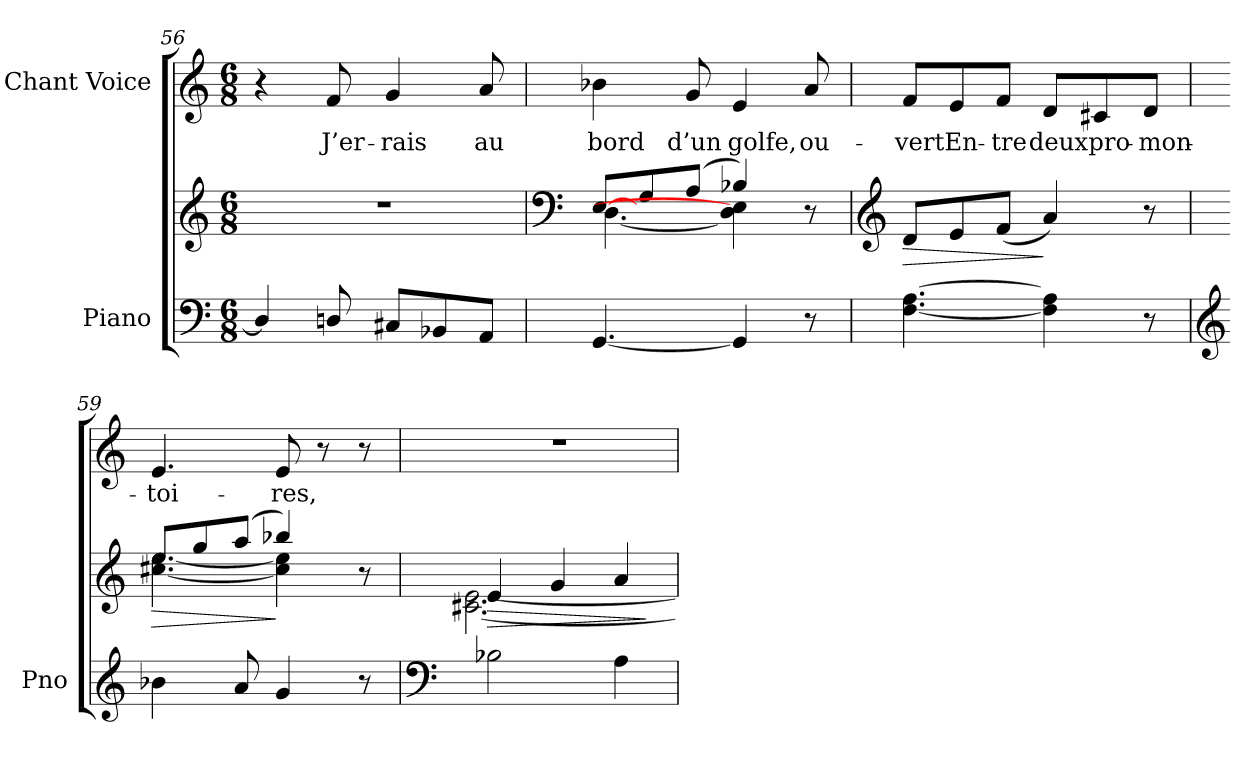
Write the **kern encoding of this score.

**kern	**kern	**dynam	**kern	**text
*part2	*part2	*part2	*part1	*part1
*staff3	*staff2	*staff2/3	*staff1	*staff1
*I"Piano	*	*	*I"Chant Voice	*
*I'Pno	*	*	*	*
!!LO:LB:g=z
*clefF4	*clefG2	*	*clefG2	*
*k[]	*k[]	*	*k[]	*
*M6/8	*M6/8	*	*M6/8	*
=56	=56	=56	=56	=56
4D#/]	2.r	.	4r	.
!	!	!	!	!LO:LY:b
8Dn/	.	.	8f/	J’er-
!	!	!	!	!LO:LY:b
8C#X/L	.	.	4g/	-rais
8BB-X/	.	.	.	.
!	!	!	!	!LO:LY:b
8AA/J	.	.	8a/	au
=57	=57	=57	=57	=57
*	*clefF4	*	*	*
*	*^	*	*	*
!	!	!	!	!	!LO:LY:b
[4.GG/	[<8E/L	[4.D\	.	4b-X\	bord
.	8G/	.	.	.	.
!	!	!	!	!	!LO:LY:b
.	(8A/J	.	.	8g/	d’un
!	!	!	!	!	!LO:LY:b
4GG/]	4B-X/)	4D\] 4E\]	.	4e/	golfe,
!	!	!	!	!	!LO:LY:b
8r	8r	8ryy	.	8a/	ou-
*	*v	*v	*	*	*
=58	=58	=58	=58	=58
*	*clefG2	*	*	*
*	*^	*	*	*
!	!	!	!LO:HP:b	!	!LO:LY:b
*	*v	*v	*	*	*
[4.F\ [4.A\	8d/L	>	8f/L	-vert
!	!	!	!	!LO:LY:b
.	8e/	.	8e/	En-
!	!	!	!	!LO:LY:b
.	(8f/J	.	8f/J	-tre
!	!	!	!	!LO:LY:b
4F\] 4A\]	4a/)	]	8d/L	deux
!	!	!	!	!LO:LY:b
.	.	.	8c#X/	pro-
!	!	!	!	!LO:LY:b
8r	8r	.	8d/J	-mon-
=59	=59	=59	=59	=59
*clefG2	*	*	*	*
!	!	!LO:HP:b	!	!LO:LY:b
*	*^	*	*	*
4b-X\	8ee/L	[4.cc#X\ [4.ee\	>	4.e/	-toi-
.	8gg/	.	.	.	.
8a/	(8aa/J	.	.	.	.
!	!	!	!	!	!LO:LY:b
4g/	4bb-X/)	4cc#\] 4ee\]	]	8e/	-res,
.	.	.	.	8r	.
8r	8r	8ryy	.	8r	.
!!LO:PB:g=z
=60	=60	=60	=60	=60	=60
*clefF4	*	*	*	*	*
!	!	!	!LO:HP:b	!	!
2B-X\	4e/	[2.c#X\ [2.e\	>	2.r	.
.	4g/	.	.	.	.
4A\	4a/	.	.	.	.
*	*v	*v	*	*	*
.	.	]	.	.
=	=	=	=	=
*-	*-	*-	*-	*-
